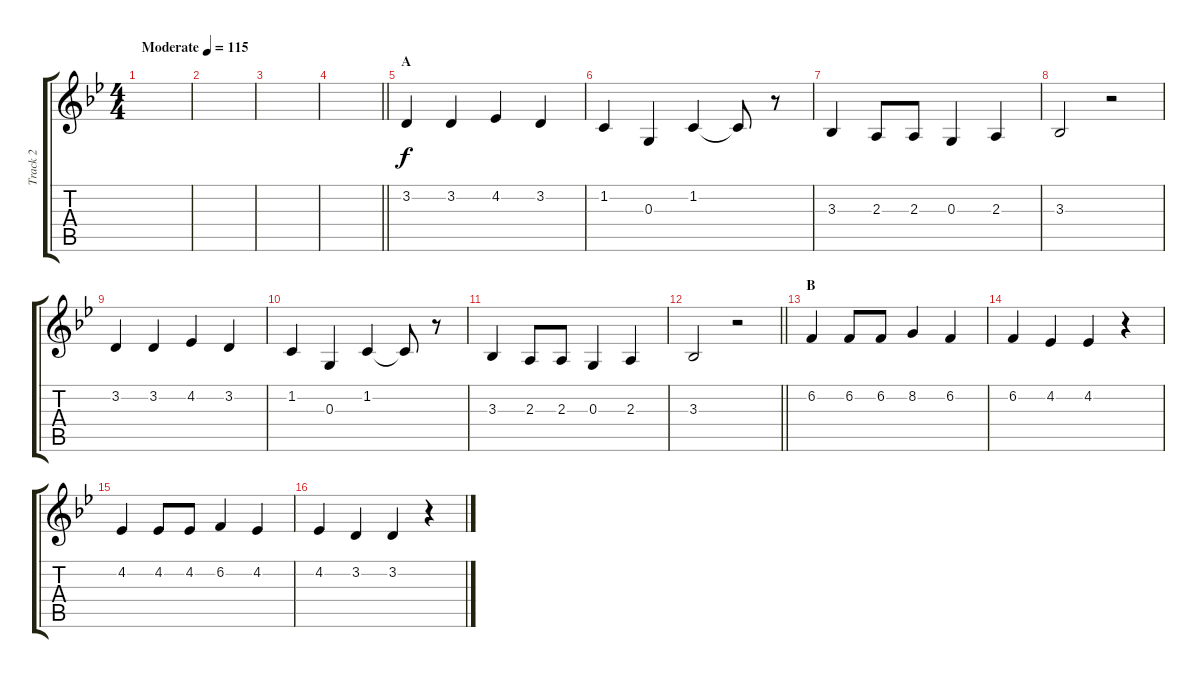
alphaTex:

\track ("Track 2" "Track 2") {instrument voiceoohs}
\staff {score tabs}
\tuning (E4 B3 G3 D3 A2 E2) {hide}
\ts (4 4)
\tempo (115 "Moderate")
\clef g2
\ks bb
|
|
|
\barLineRight lightlight
|
\section ("" "A")
3.2.4 3.2.4 4.2.4 3.2.4 |
1.2.4 0.3.4 1.2.4 1.2{t}.8 r.8 |
3.3.4 2.3.8 2.3.8 0.3.4 2.3.4 |
3.3.2 r.2 |
3.2.4 3.2.4 4.2.4 3.2.4 |
1.2.4 0.3.4 1.2.4 1.2{t}.8 r.8 |
3.3.4 2.3.8 2.3.8 0.3.4 2.3.4 |
\barLineRight lightlight
3.3.2 r.2 |
\section ("" "B")
6.2.4 6.2.8 6.2.8 8.2.4 6.2.4 |
6.2.4 4.2.4 4.2.4 r.4 |
4.2.4 4.2.8 4.2.8 6.2.4 4.2.4 |
4.2.4 3.2.4 3.2.4 r.4
